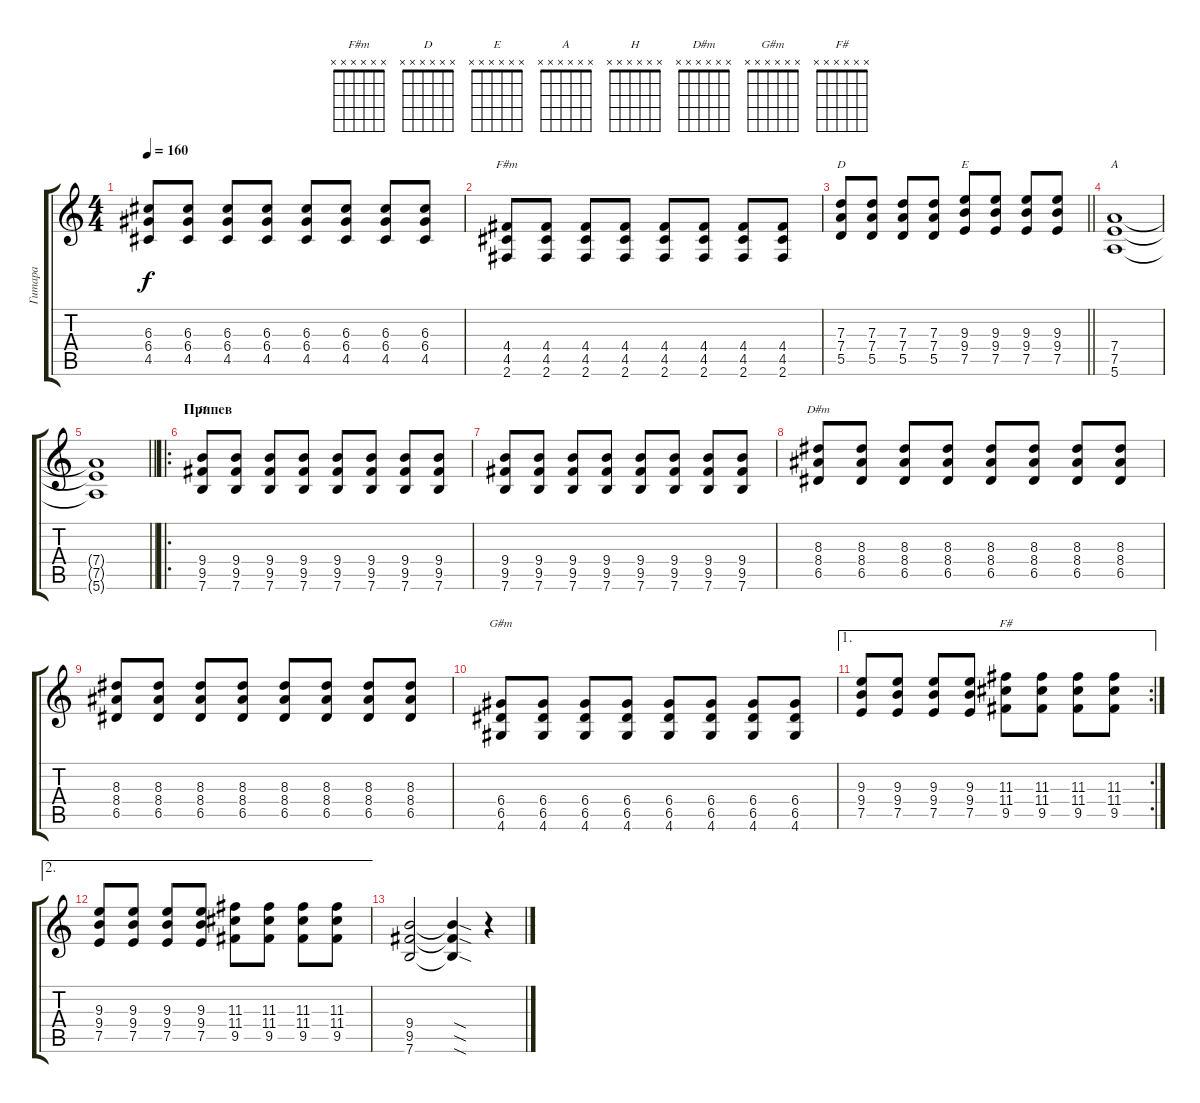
\track ("Гитара" "Гитара") {instrument distortionguitar}
\staff {score tabs}
\tuning (E4 B3 G3 D3 A2 E2) {hide}
\chord ("F#m" x x x x x x)
\chord ("D" x x x x x x)
\chord ("E" x x x x x x)
\chord ("A" x x x x x x)
\chord ("H" x x x x x x)
\chord ("D#m" x x x x x x)
\chord ("G#m" x x x x x x)
\chord ("F#" x x x x x x)
\ts (4 4)
\tempo 160
\clef g2
\ks c
(6.3 6.4 4.5).8{dy f} (6.3 6.4 4.5).8 (6.3 6.4 4.5).8 (6.3 6.4 4.5).8 (6.3 6.4 4.5).8 (6.3 6.4 4.5).8 (6.3 6.4 4.5).8 (6.3 6.4 4.5).8 |
(4.4 4.5 2.6).8{ch "F#m"} (4.4 4.5 2.6).8 (4.4 4.5 2.6).8 (4.4 4.5 2.6).8 (4.4 4.5 2.6).8 (4.4 4.5 2.6).8 (4.4 4.5 2.6).8 (4.4 4.5 2.6).8 |
\barLineRight lightlight
(7.3 7.4 5.5).8{ch "D"} (7.3 7.4 5.5).8 (7.3 7.4 5.5).8 (7.3 7.4 5.5).8 (9.3 9.4 7.5).8{ch "E"} (9.3 9.4 7.5).8 (9.3 9.4 7.5).8 (9.3 9.4 7.5).8 |
(7.4 7.5 5.6).1{ch "A"} |
\barLineRight lightlight
(7.4{t} 7.5{t} 5.6{t}).1 |
\ro
\section ("" "Припев")
(9.4 9.5 7.6).8{ch "H"} (9.4 9.5 7.6).8 (9.4 9.5 7.6).8 (9.4 9.5 7.6).8 (9.4 9.5 7.6).8 (9.4 9.5 7.6).8 (9.4 9.5 7.6).8 (9.4 9.5 7.6).8 |
(9.4 9.5 7.6).8 (9.4 9.5 7.6).8 (9.4 9.5 7.6).8 (9.4 9.5 7.6).8 (9.4 9.5 7.6).8 (9.4 9.5 7.6).8 (9.4 9.5 7.6).8 (9.4 9.5 7.6).8 |
(8.3 8.4 6.5).8{ch "D#m"} (8.3 8.4 6.5).8 (8.3 8.4 6.5).8 (8.3 8.4 6.5).8 (8.3 8.4 6.5).8 (8.3 8.4 6.5).8 (8.3 8.4 6.5).8 (8.3 8.4 6.5).8 |
(8.3 8.4 6.5).8 (8.3 8.4 6.5).8 (8.3 8.4 6.5).8 (8.3 8.4 6.5).8 (8.3 8.4 6.5).8 (8.3 8.4 6.5).8 (8.3 8.4 6.5).8 (8.3 8.4 6.5).8 |
(6.4 6.5 4.6).8{ch "G#m"} (6.4 6.5 4.6).8 (6.4 6.5 4.6).8 (6.4 6.5 4.6).8 (6.4 6.5 4.6).8 (6.4 6.5 4.6).8 (6.4 6.5 4.6).8 (6.4 6.5 4.6).8 |
\ae 1
\rc 2
(9.3 9.4 7.5).8 (9.3 9.4 7.5).8 (9.3 9.4 7.5).8 (9.3 9.4 7.5).8 (11.3 11.4 9.5).8{ch "F#"} (11.3 11.4 9.5).8 (11.3 11.4 9.5).8 (11.3 11.4 9.5).8 |
\ae 2
(9.3 9.4 7.5).8 (9.3 9.4 7.5).8 (9.3 9.4 7.5).8 (9.3 9.4 7.5).8 (11.3 11.4 9.5).8 (11.3 11.4 9.5).8 (11.3 11.4 9.5).8 (11.3 11.4 9.5).8 |
(9.4 9.5 7.6).2 (9.4{sod t} 9.5{sod t} 7.6{sod t}).4 r.4
